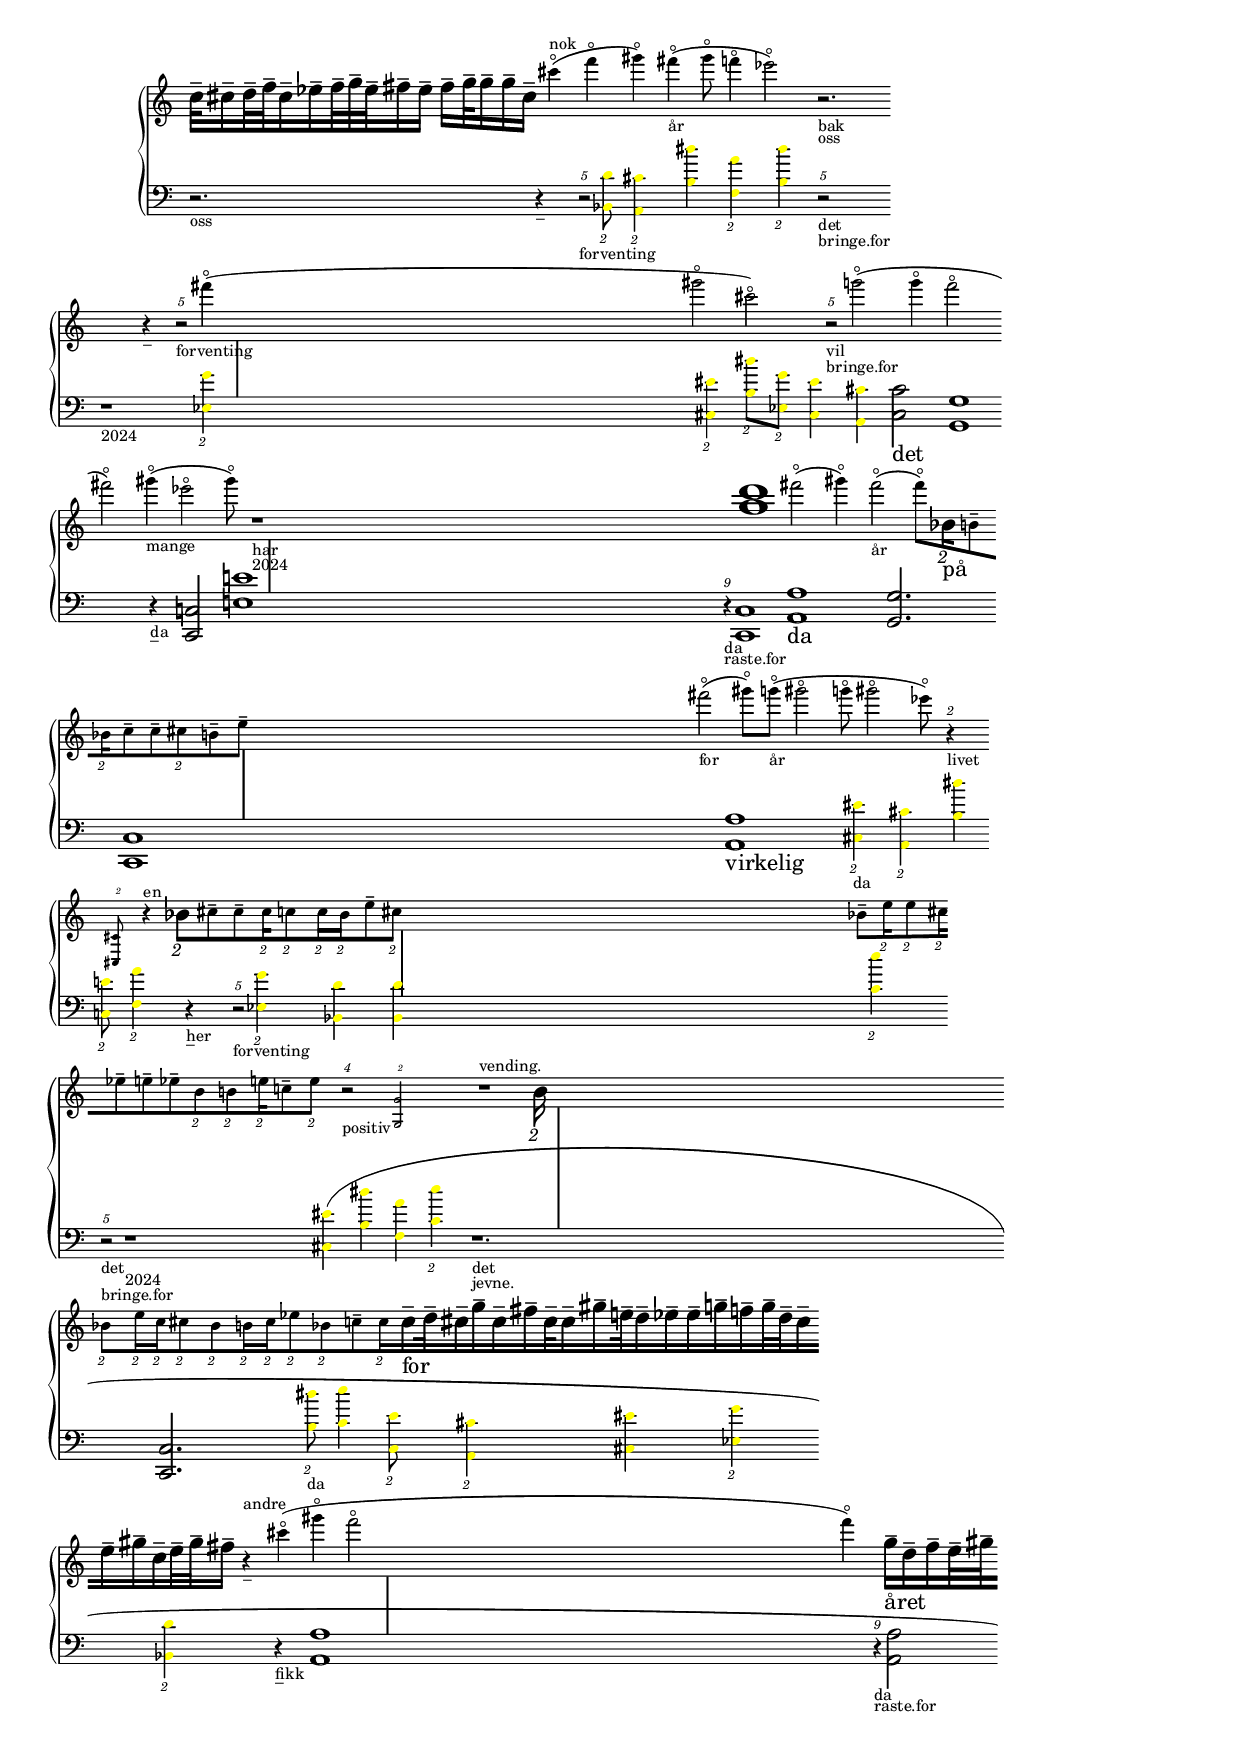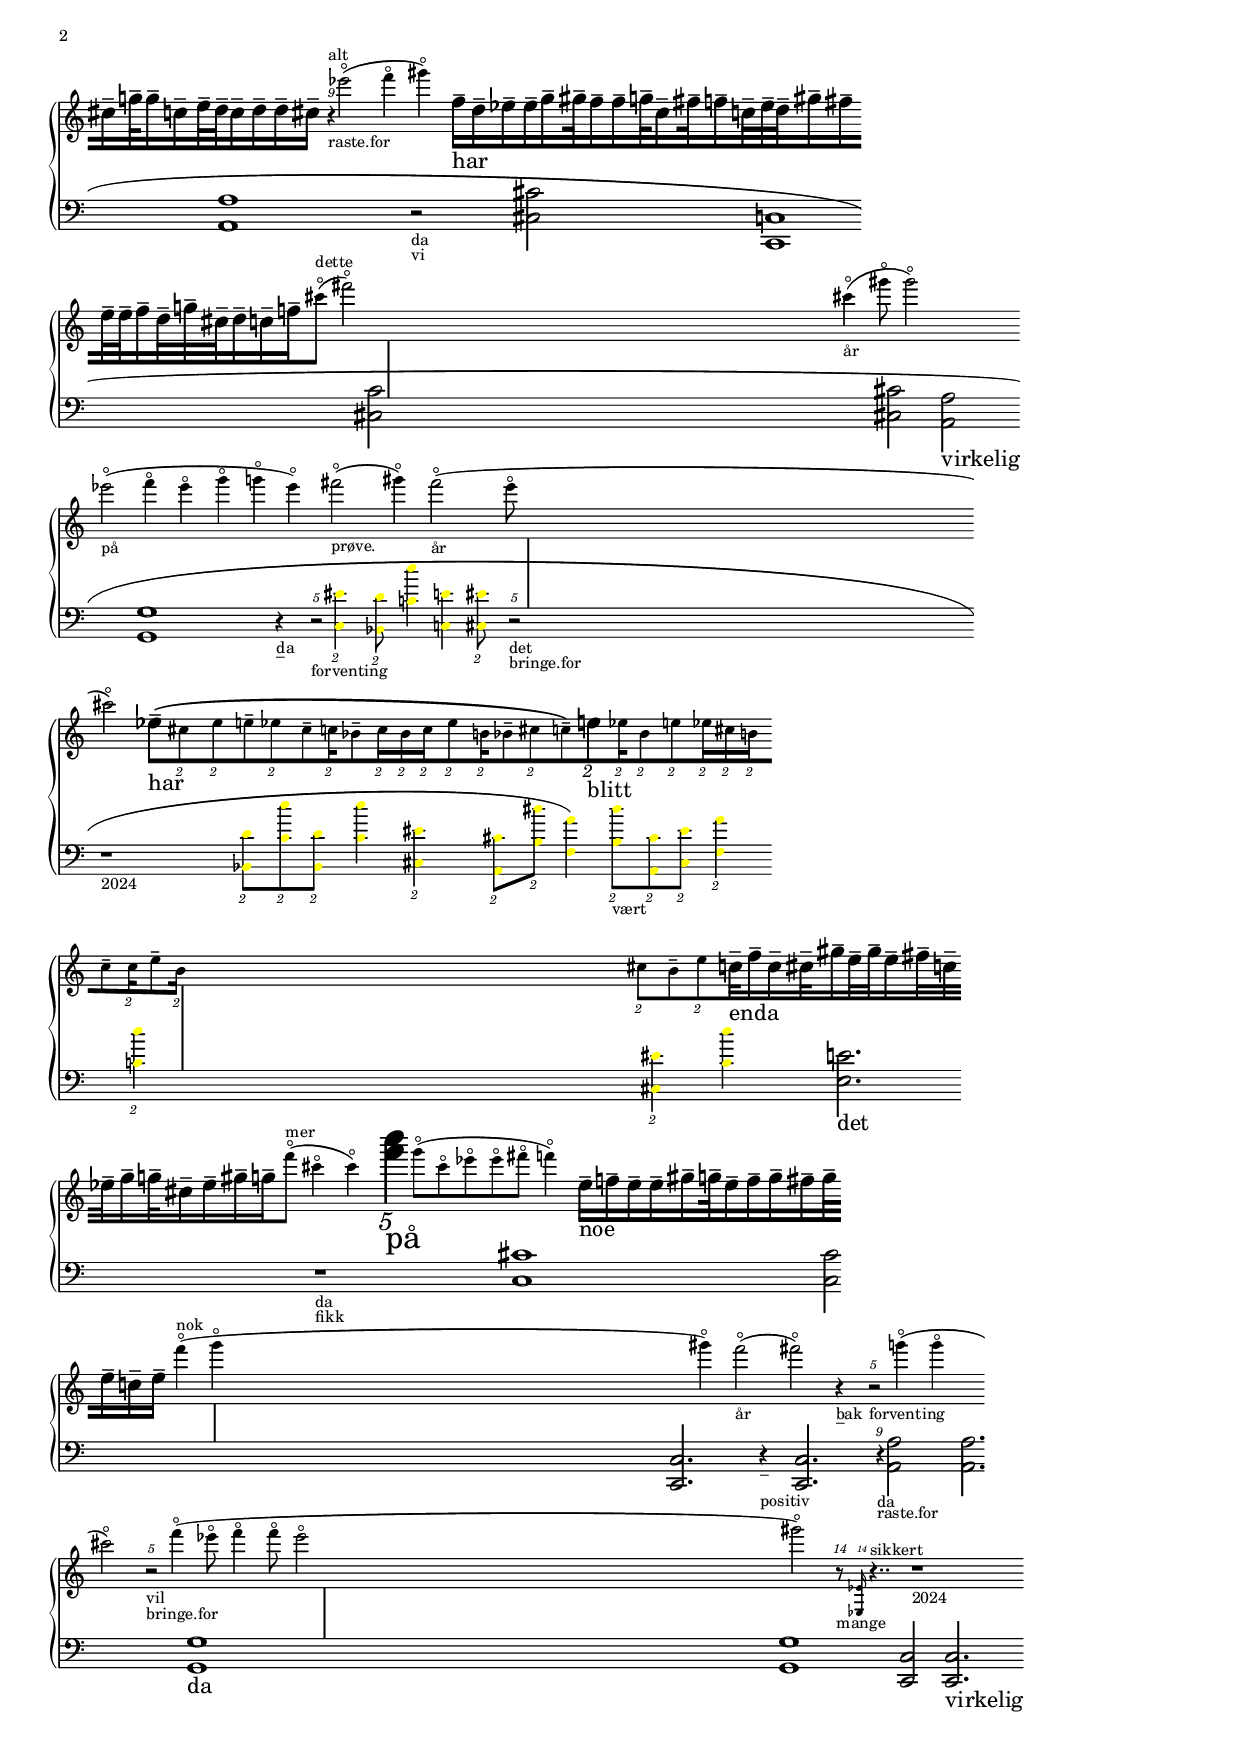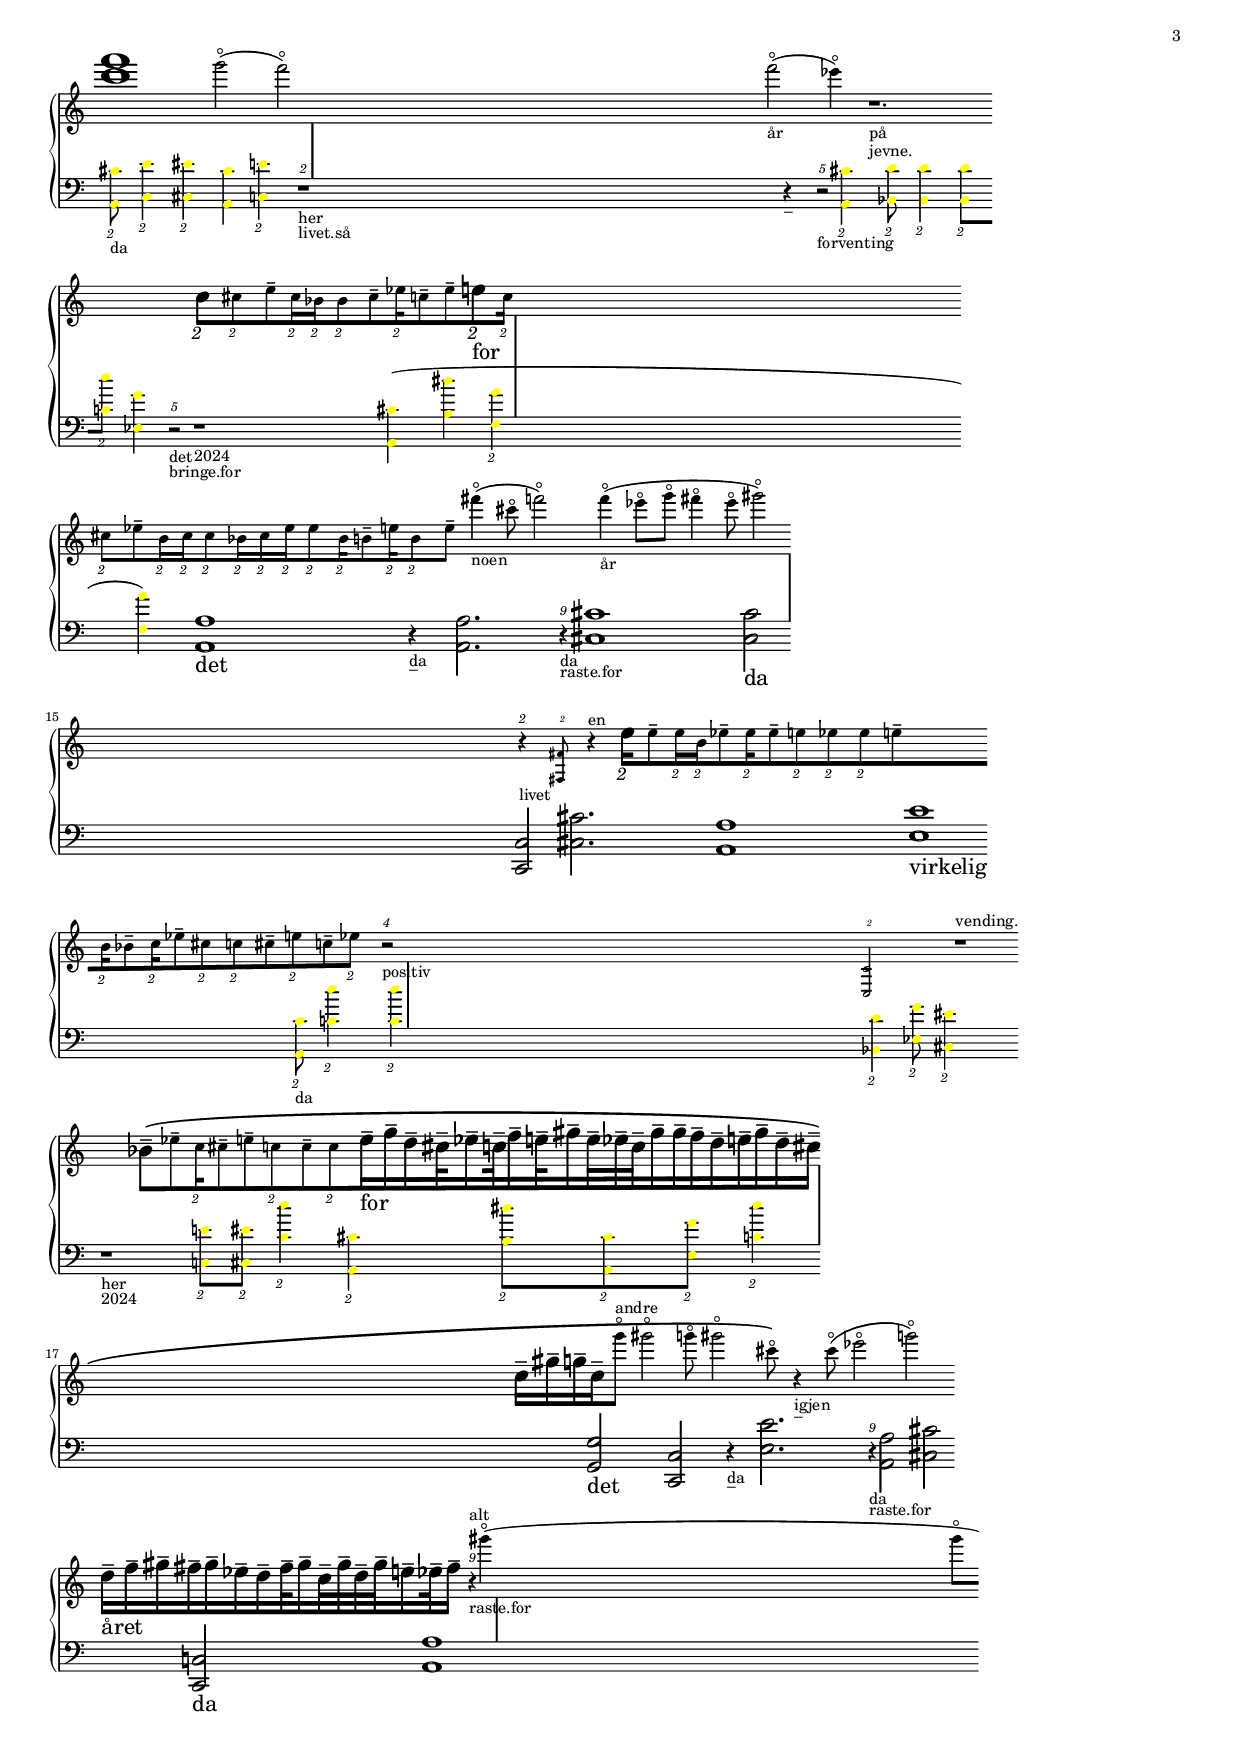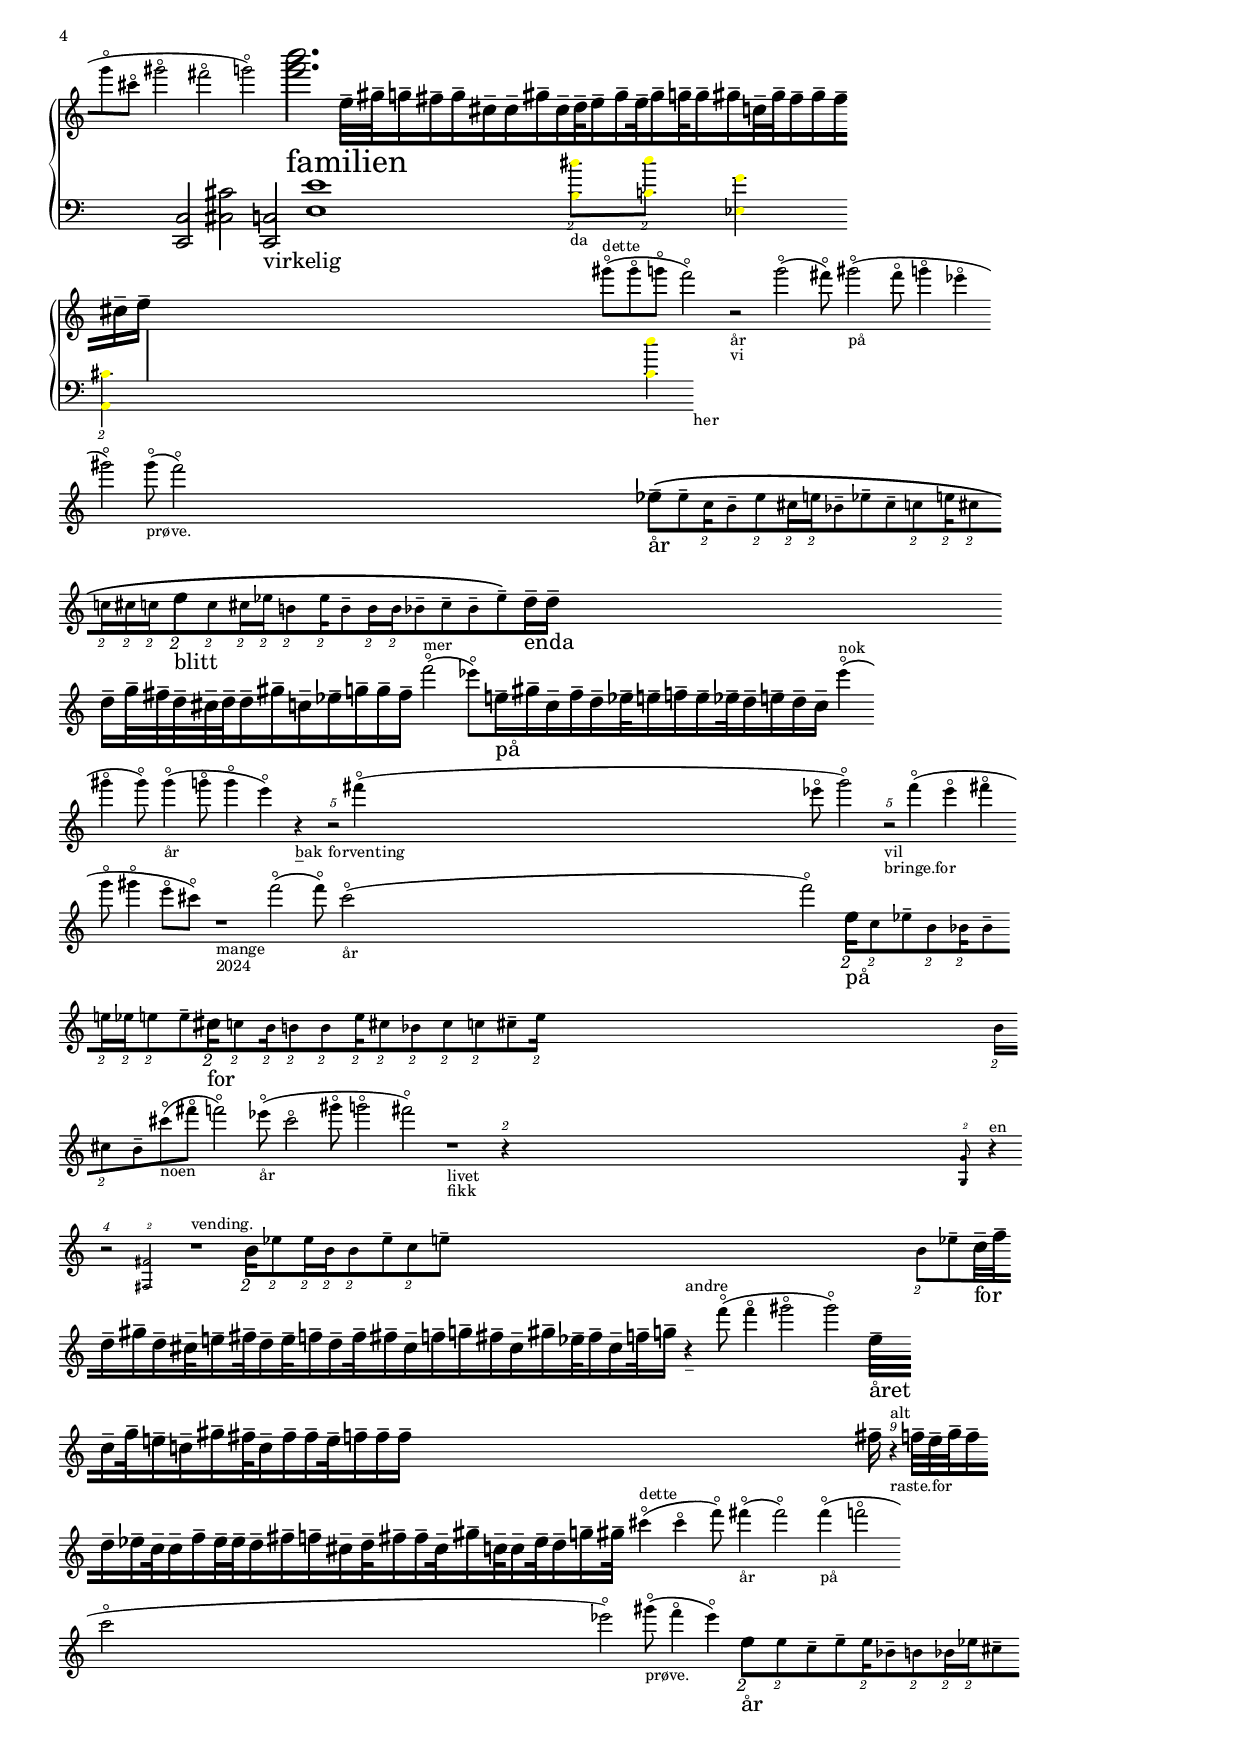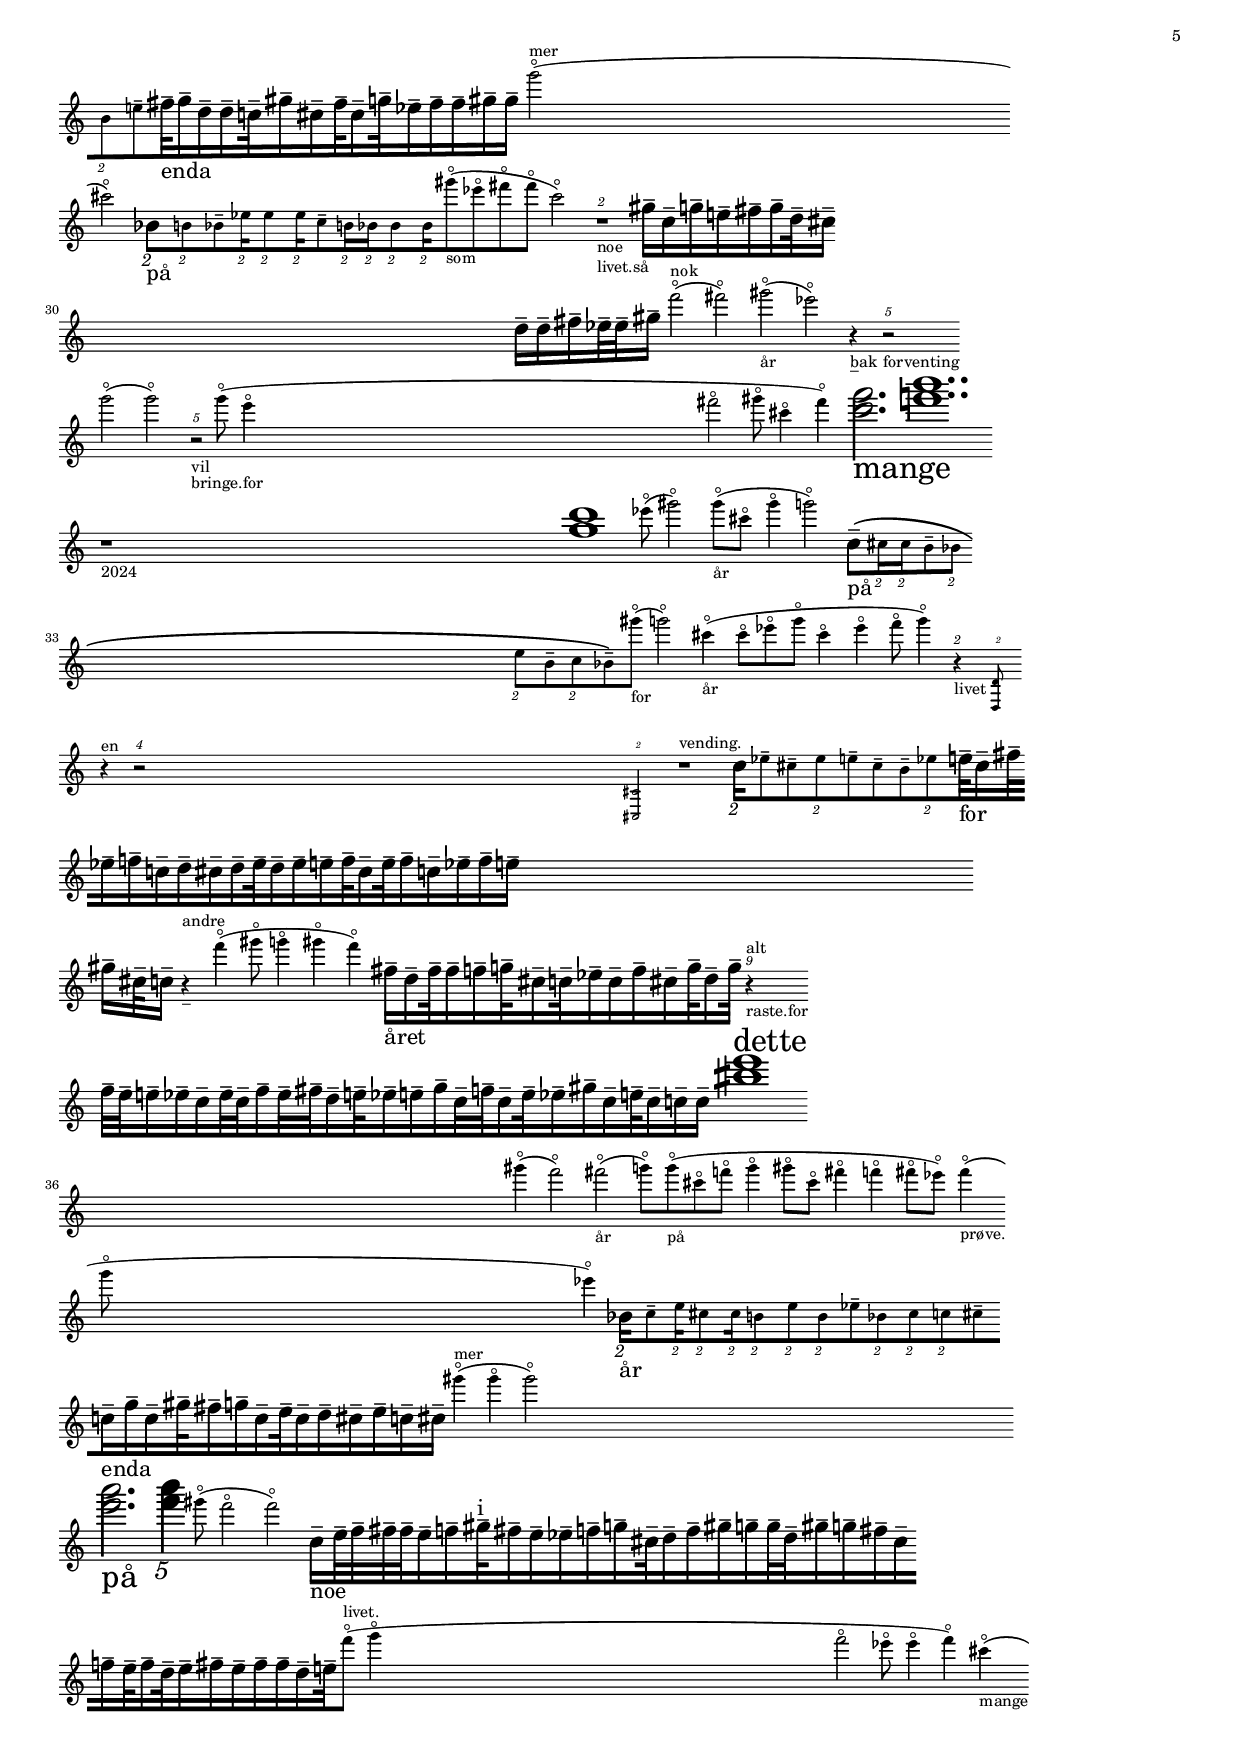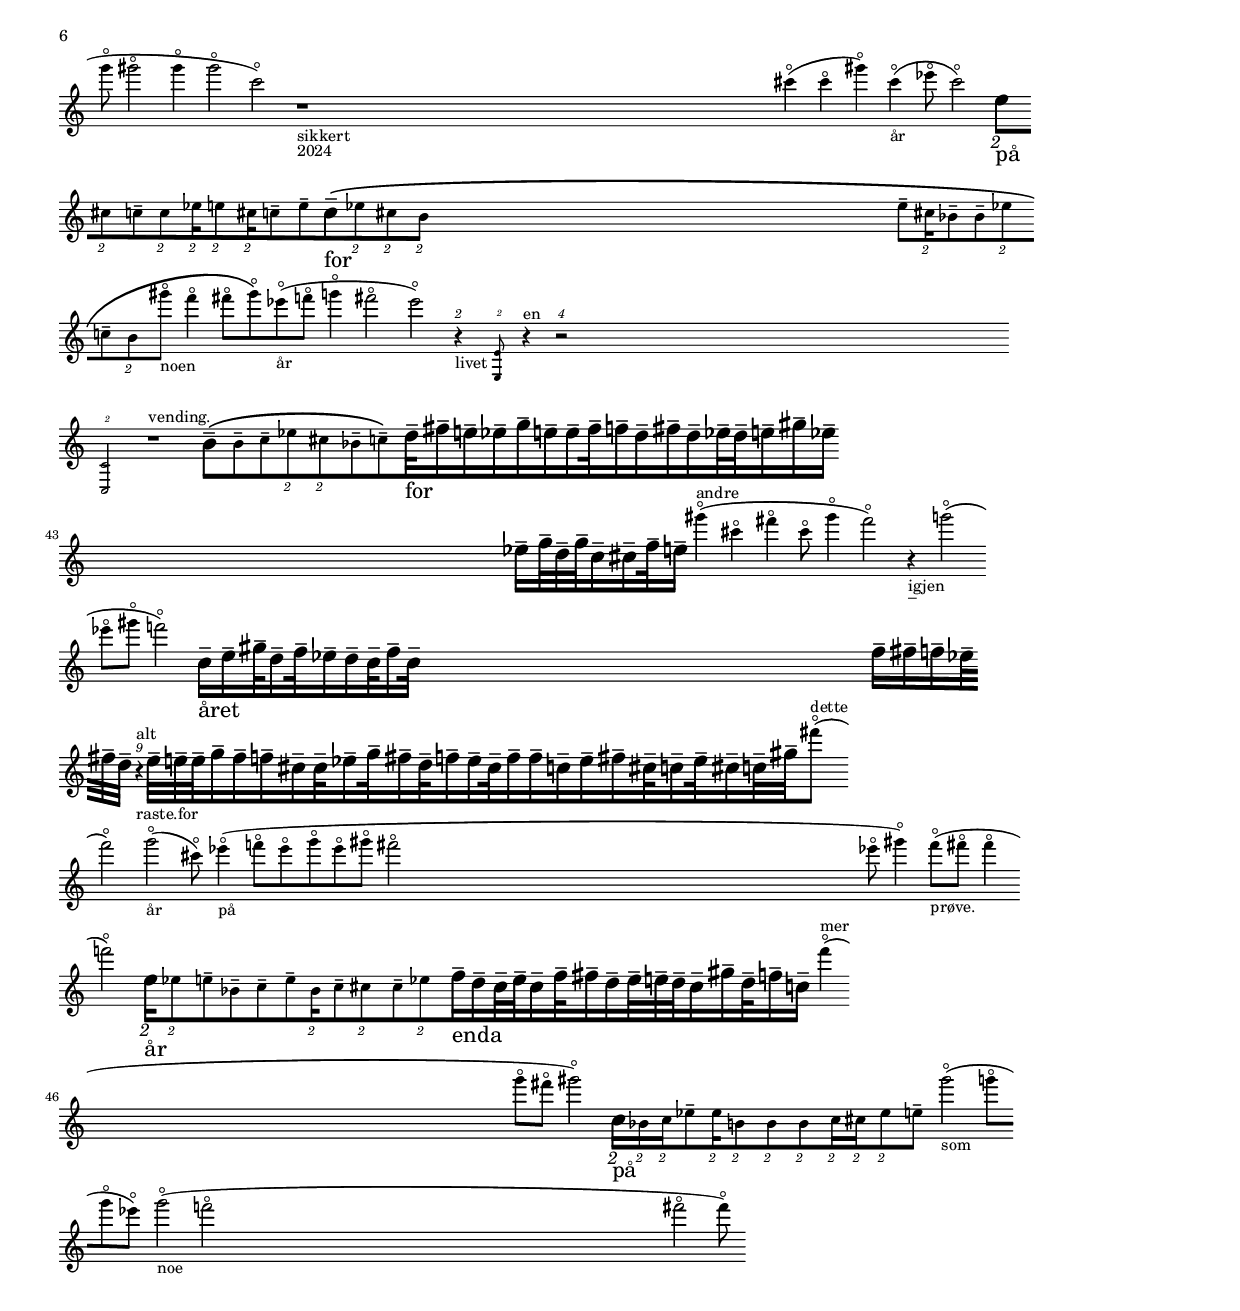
\version "2.24.4"
\version "2.24.4"
%\include "~/Projektfiler/Stylesheets/variabler.scm"
%\include "./my-repl-defuns.scm"

upper = \fixed c {

\magnifyMusic #7/5
{
  c''32\tenuto cis''16\tenuto d''32\tenuto f''32\tenuto cis''16\tenuto ees''16\tenuto f''32\tenuto g''32\tenuto ees''32\tenuto fis''16\tenuto ees''16\tenuto fis''16\tenuto g''32\tenuto g''16\tenuto g''16\tenuto cis''16\tenuto
}
<>^\markup { nok }
 cis'''4(\flageolet f'''4\flageolet gis'''4)\flageolet \magnifyMusic #5/7
<>-\markup { år } 
 fis'''4(\flageolet gis'''8\flageolet f'''4\flageolet ees'''2)\flageolet \magnifyMusic #5/7
<>-\markup { bak } 
\magnifyMusic #5/7
<>-\markup {oss}
 r2. 
\magnifyMusic #5/7
<>-\markup {–}
 r4 
\magnifyMusic #5/7
<>-\markup {forventing}
 \tuplet 5/1 { r2 } 
 fis'''4(\flageolet gis'''2\flageolet cis'''2)\flageolet \magnifyMusic #5/7
<>-\markup { vil } 
\magnifyMusic #5/7
<>-\markup {bringe.for}
 \tuplet 5/1 { r2 } 
 g'''2(\flageolet g'''4\flageolet f'''2\flageolet fis'''2)\flageolet \magnifyMusic #5/7
<>-\markup { mange } 
 gis'''4(\flageolet ees'''2\flageolet gis'''8)\flageolet \magnifyMusic #5/7
<>-\markup { har } 
\magnifyMusic #5/7
<>-\markup {2024}
 r1 
\magnifyMusic #2/1 { < g'' d''' >1 }

 fis'''2(\flageolet gis'''4)\flageolet \magnifyMusic #5/7
<>-\markup { år } 
 fis'''2(\flageolet fis'''8)\flageolet \magnifyMusic #5/7
<>-\markup { på } 
\magnifyMusic #7/5
  \tuplet 2/3 { bes'16 } b'8\tenuto \tuplet 2/3 { bes'16 } c''8\tenuto c''8\tenuto \tuplet 2/3 { cis''8 } b'8\tenuto e''8\tenuto)
<>_\markup {for}
 fis'''2(\flageolet gis'''8)\flageolet \magnifyMusic #5/7
<>-\markup { år } 
 g'''8(\flageolet gis'''2\flageolet g'''8\flageolet gis'''2\flageolet ees'''8)\flageolet \magnifyMusic #5/7
<>-\markup { livet } 
 \tuplet 2/3 { r4 } \magnifyMusic #5/7
{ \tuplet 2/3 { < cis cis' >8 } }
<>^\markup {en} r4 
\magnifyMusic #7/5
  \tuplet 2/3 { bes'8 } cis''8\tenuto cis''8\tenuto \tuplet 2/3 { cis''16 } \tuplet 2/3 { c''8 } \tuplet 2/3 { c''16 } \tuplet 2/3 { bes'16 } e''8\tenuto \tuplet 2/3 { cis''8 } bes'8\tenuto \tuplet 2/3 { e''16 } \tuplet 2/3 { e''8 } \tuplet 2/3 { cis''16 } ees''8\tenuto e''8\tenuto ees''8\tenuto \tuplet 2/3 { bes'8 } \tuplet 2/3 { b'8 } \tuplet 2/3 { e''16 } c''8\tenuto \tuplet 2/3 { e''8 }
<>_\markup {positiv}
 \tuplet 4/3 { r2 } \magnifyMusic #5/7
{ \tuplet 2/3 { < g g' >2 } }
<>^\markup {vending.} r1 
\magnifyMusic #7/5
  \tuplet 2/3 { b'16 } \tuplet 2/3 { bes'8 } \tuplet 2/3 { e''16 } \tuplet 2/3 { c''16 } \tuplet 2/3 { cis''8 } \tuplet 2/3 { bes'8 } \tuplet 2/3 { b'16 } \tuplet 2/3 { cis''16 } \tuplet 2/3 { ees''8 } \tuplet 2/3 { bes'8 } c''8\tenuto \tuplet 2/3 { c''16 }
<>_\markup {for}
\magnifyMusic #7/5
{
  c''16\tenuto d''32\tenuto cis''16\tenuto g''16\tenuto cis''16\tenuto fis''16\tenuto cis''32\tenuto cis''16\tenuto gis''16\tenuto e''32\tenuto d''16\tenuto ees''16\tenuto ees''16\tenuto g''16\tenuto f''16\tenuto g''32\tenuto d''32\tenuto cis''16\tenuto ees''16\tenuto gis''16\tenuto cis''16\tenuto ees''32\tenuto gis''32\tenuto fis''16\tenuto
}
<>^\markup { andre }
\magnifyMusic #5/7
<>-\markup {–}
 r4 
 cis'''4(\flageolet gis'''4\flageolet f'''2\flageolet f'''4)\flageolet \magnifyMusic #5/7
<>-\markup { året } 
\magnifyMusic #7/5
{
  g''16\tenuto d''16\tenuto f''16\tenuto e''32\tenuto gis''32\tenuto cis''16\tenuto g''32\tenuto g''16\tenuto c''16\tenuto e''32\tenuto d''32\tenuto c''16\tenuto d''16\tenuto d''16\tenuto cis''16\tenuto
}
<>^\markup { alt }
\magnifyMusic #5/7
<>-\markup {raste.for}
 \tuplet 9/1 { r4 } 
 ees'''2(\flageolet f'''4\flageolet gis'''4)\flageolet \magnifyMusic #5/7
<>-\markup { har } 
\magnifyMusic #7/5
{
  f''16\tenuto d''16\tenuto ees''16\tenuto ees''16\tenuto g''16\tenuto gis''32\tenuto f''16\tenuto f''16\tenuto g''32\tenuto cis''16\tenuto fis''32\tenuto f''16\tenuto c''32\tenuto ees''32\tenuto d''32\tenuto gis''16\tenuto fis''16\tenuto ees''32\tenuto ees''32\tenuto fis''16\tenuto d''32\tenuto g''32\tenuto cis''32\tenuto d''16\tenuto c''16\tenuto f''16\tenuto
}
<>^\markup { dette }
 cis'''8(\flageolet fis'''2)\flageolet \magnifyMusic #5/7
<>-\markup { år } 
 cis'''4(\flageolet gis'''8\flageolet gis'''2)\flageolet \magnifyMusic #5/7
<>-\markup { på } 
 ees'''2(\flageolet f'''4\flageolet ees'''4\flageolet gis'''4\flageolet g'''4\flageolet ees'''4)\flageolet \magnifyMusic #5/7
<>-\markup { prøve. } 
 fis'''2(\flageolet gis'''4)\flageolet \magnifyMusic #5/7
<>-\markup { år } 
 fis'''2(\flageolet ees'''8\flageolet cis'''2)\flageolet \magnifyMusic #5/7
<>-\markup { har } 
\magnifyMusic #7/5
  ees''8\tenuto( \tuplet 2/3 { cis''8 } \tuplet 2/3 { ees''8 } e''8\tenuto \tuplet 2/3 { ees''8 } cis''8\tenuto \tuplet 2/3 { c''16 } bes'8\tenuto \tuplet 2/3 { c''16 } \tuplet 2/3 { bes'16 } \tuplet 2/3 { c''16 } \tuplet 2/3 { ees''8 } \tuplet 2/3 { b'16 } bes'8\tenuto \tuplet 2/3 { cis''8 } c''8\tenuto)
<>_\markup {blitt}
\magnifyMusic #7/5
  \tuplet 2/3 { e''8 } \tuplet 2/3 { ees''16 } \tuplet 2/3 { bes'8 } \tuplet 2/3 { e''8 } \tuplet 2/3 { ees''16 } \tuplet 2/3 { cis''16 } \tuplet 2/3 { b'16 } cis''8\tenuto \tuplet 2/3 { cis''16 } ees''8\tenuto \tuplet 2/3 { b'16 } \tuplet 2/3 { cis''8 } b'8\tenuto \tuplet 2/3 { e''8 }
<>_\markup {enda}
\magnifyMusic #7/5
{
  c''32\tenuto f''16\tenuto c''16\tenuto cis''32\tenuto gis''16\tenuto e''32\tenuto gis''32\tenuto e''16\tenuto fis''32\tenuto c''32\tenuto ees''32\tenuto gis''16\tenuto g''32\tenuto cis''16\tenuto ees''16\tenuto gis''16\tenuto g''16\tenuto
}
<>^\markup { mer }
 f'''8(\flageolet cis'''4\flageolet cis'''4)\flageolet \magnifyMusic #5/7
<>-\markup { på } 
\magnifyMusic #2/1 { \tuplet 5/1 { < g''' d'''' >4 } }

 g'''8(\flageolet cis'''8\flageolet ees'''8\flageolet ees'''8\flageolet fis'''8\flageolet f'''4)\flageolet \magnifyMusic #5/7
<>-\markup { noe } 
\magnifyMusic #7/5
{
  ees''16\tenuto f''16\tenuto ees''16\tenuto ees''16\tenuto gis''16\tenuto g''32\tenuto ees''16\tenuto f''16\tenuto g''16\tenuto fis''16\tenuto g''32\tenuto ees''16\tenuto c''16\tenuto ees''16\tenuto
}
<>^\markup { nok }
 f'''4(\flageolet g'''4\flageolet gis'''4)\flageolet \magnifyMusic #5/7
<>-\markup { år } 
 f'''2(\flageolet fis'''2)\flageolet \magnifyMusic #5/7
<>-\markup { bak } 
\magnifyMusic #5/7
<>-\markup {–}
 r4 
\magnifyMusic #5/7
<>-\markup {forventing}
 \tuplet 5/1 { r2 } 
 g'''4(\flageolet g'''4\flageolet cis'''2)\flageolet \magnifyMusic #5/7
<>-\markup { vil } 
\magnifyMusic #5/7
<>-\markup {bringe.for}
 \tuplet 5/1 { r2 } 
 fis'''4(\flageolet ees'''8\flageolet fis'''4\flageolet fis'''8\flageolet ees'''2\flageolet gis'''2)\flageolet \magnifyMusic #5/7
<>-\markup { mange } 
 \tuplet 14/3 { r8 } \magnifyMusic #5/7
{ \tuplet 14/3 { < ees ees' >16 } }
<>^\markup {sikkert} r4.. 
\magnifyMusic #5/7
<>-\markup {2024}
 r1 
\magnifyMusic #2/1 { < d''' a''' >1 }

 gis'''2(\flageolet f'''2)\flageolet \magnifyMusic #5/7
<>-\markup { år } 
 f'''2(\flageolet ees'''4)\flageolet \magnifyMusic #5/7
<>-\markup { på } 
\magnifyMusic #5/7
<>-\markup {jevne.}
 r1. 
\magnifyMusic #7/5
  \tuplet 2/3 { c''8 } \tuplet 2/3 { cis''8 } e''8\tenuto \tuplet 2/3 { cis''16 } \tuplet 2/3 { bes'16 } \tuplet 2/3 { bes'8 } cis''8\tenuto \tuplet 2/3 { ees''16 } c''8\tenuto ees''8\tenuto)
<>_\markup {for}
\magnifyMusic #7/5
  \tuplet 2/3 { e''8 } \tuplet 2/3 { c''16 } \tuplet 2/3 { cis''8 } ees''8\tenuto \tuplet 2/3 { b'16 } \tuplet 2/3 { cis''16 } \tuplet 2/3 { cis''8 } \tuplet 2/3 { bes'16 } \tuplet 2/3 { cis''16 } \tuplet 2/3 { ees''16 } \tuplet 2/3 { ees''8 } \tuplet 2/3 { bes'16 } b'8\tenuto \tuplet 2/3 { e''16 } \tuplet 2/3 { b'8 } e''8\tenuto)
<>_\markup {noen}
 fis'''4(\flageolet cis'''8\flageolet f'''2)\flageolet \magnifyMusic #5/7
<>-\markup { år } 
 f'''4(\flageolet ees'''8\flageolet g'''8\flageolet fis'''4\flageolet ees'''8\flageolet gis'''2)\flageolet \magnifyMusic #5/7
<>-\markup { livet } 
 \tuplet 2/3 { r4 } \magnifyMusic #5/7
{ \tuplet 2/3 { < fis fis' >8 } }
<>^\markup {en} r4 
\magnifyMusic #7/5
  \tuplet 2/3 { e''16 } e''8\tenuto \tuplet 2/3 { e''16 } \tuplet 2/3 { b'16 } ees''8\tenuto \tuplet 2/3 { ees''16 } ees''8\tenuto \tuplet 2/3 { e''8 } \tuplet 2/3 { ees''8 } \tuplet 2/3 { ees''8 } e''8\tenuto \tuplet 2/3 { b'16 } bes'8\tenuto \tuplet 2/3 { c''16 } ees''8\tenuto \tuplet 2/3 { cis''8 } \tuplet 2/3 { c''8 } cis''8\tenuto \tuplet 2/3 { e''8 } c''8\tenuto \tuplet 2/3 { ees''8 }
<>_\markup {positiv}
 \tuplet 4/3 { r2 } \magnifyMusic #5/7
{ \tuplet 2/3 { < c c' >2 } }
<>^\markup {vending.} r1 
\magnifyMusic #7/5
  bes'8\tenuto( ees''8\tenuto \tuplet 2/3 { c''16 } cis''8\tenuto e''8\tenuto \tuplet 2/3 { c''8 } c''8\tenuto \tuplet 2/3 { c''8 }
<>_\markup {for}
\magnifyMusic #7/5
{
  e''16\tenuto g''16\tenuto d''16\tenuto cis''32\tenuto ees''16\tenuto c''32\tenuto f''16\tenuto e''32\tenuto gis''16\tenuto e''32\tenuto ees''32\tenuto c''32\tenuto gis''16\tenuto gis''16\tenuto f''16\tenuto d''16\tenuto e''16\tenuto gis''16\tenuto d''16\tenuto cis''16\tenuto c''16\tenuto gis''16\tenuto g''16\tenuto c''16\tenuto
}
<>^\markup { andre }
 g'''8(\flageolet gis'''2\flageolet g'''8\flageolet gis'''2\flageolet cis'''8)\flageolet \magnifyMusic #5/7
<>-\markup { igjen } 
\magnifyMusic #5/7
<>-\markup {–}
 r4 
 cis'''8(\flageolet ees'''2\flageolet g'''2)\flageolet \magnifyMusic #5/7
<>-\markup { året } 
\magnifyMusic #7/5
{
  d''16\tenuto f''16\tenuto gis''16\tenuto fis''16\tenuto gis''16\tenuto ees''16\tenuto d''16\tenuto fis''32\tenuto gis''16\tenuto c''32\tenuto gis''32\tenuto d''32\tenuto gis''32\tenuto e''16\tenuto ees''32\tenuto fis''16\tenuto
}
<>^\markup { alt }
\magnifyMusic #5/7
<>-\markup {raste.for}
 \tuplet 9/1 { r4 } 

  gis'''4(\flageolet g'''8\flageolet g'''8\flageolet cis'''8\flageolet gis'''2\flageolet fis'''2\flageolet g'''2)\flageolet
\magnifyMusic #5/7
<>-\markup { familien } 
\magnifyMusic #2/1 { < g''' d'''' >2. }

\magnifyMusic #7/5
{
  e''32\tenuto gis''32\tenuto g''16\tenuto fis''16\tenuto g''16\tenuto cis''16\tenuto cis''16\tenuto gis''16\tenuto cis''16\tenuto d''32\tenuto e''16\tenuto gis''16\tenuto e''32\tenuto gis''16\tenuto g''32\tenuto g''16\tenuto gis''16\tenuto c''32\tenuto gis''32\tenuto fis''16\tenuto gis''16\tenuto fis''16\tenuto cis''16\tenuto e''16\tenuto
}
<>^\markup { dette }
 gis'''8(\flageolet gis'''8\flageolet g'''8\flageolet f'''2)\flageolet \magnifyMusic #5/7
<>-\markup { år } 
\magnifyMusic #5/7
<>-\markup {vi}
 r2 
 g'''2(\flageolet fis'''8)\flageolet \magnifyMusic #5/7
<>-\markup { på } 
 gis'''2(\flageolet fis'''8\flageolet g'''4\flageolet ees'''4\flageolet gis'''2)\flageolet \magnifyMusic #5/7
<>-\markup { prøve. } 
 gis'''8(\flageolet fis'''2)\flageolet \magnifyMusic #5/7
<>-\markup { år } 
\magnifyMusic #7/5
  ees''8\tenuto( ees''8\tenuto \tuplet 2/3 { c''16 } b'8\tenuto \tuplet 2/3 { ees''8 } \tuplet 2/3 { cis''16 } \tuplet 2/3 { e''16 } bes'8\tenuto ees''8\tenuto cis''8\tenuto \tuplet 2/3 { c''8 } \tuplet 2/3 { e''16 } \tuplet 2/3 { cis''8 } \tuplet 2/3 { c''16 } \tuplet 2/3 { cis''16 } \tuplet 2/3 { c''16 }
<>_\markup {blitt}
\magnifyMusic #7/5
  \tuplet 2/3 { e''8 } \tuplet 2/3 { c''8 } \tuplet 2/3 { cis''16 } \tuplet 2/3 { ees''16 } \tuplet 2/3 { b'8 } \tuplet 2/3 { ees''16 } b'8\tenuto \tuplet 2/3 { b'16 } \tuplet 2/3 { b'16 } bes'8\tenuto cis''8\tenuto bes'8\tenuto ees''8\tenuto)
<>_\markup {enda}
\magnifyMusic #7/5
{
  d''16\tenuto d''16\tenuto d''16\tenuto g''32\tenuto fis''32\tenuto d''32\tenuto cis''32\tenuto d''32\tenuto d''16\tenuto gis''16\tenuto c''16\tenuto ees''16\tenuto g''16\tenuto g''16\tenuto fis''16\tenuto
}
<>^\markup { mer }
 f'''2(\flageolet ees'''8)\flageolet \magnifyMusic #5/7
<>-\markup { på } 
\magnifyMusic #7/5
{
  e''16\tenuto gis''16\tenuto c''16\tenuto fis''16\tenuto d''16\tenuto ees''32\tenuto e''16\tenuto f''16\tenuto e''16\tenuto ees''32\tenuto d''16\tenuto e''16\tenuto d''16\tenuto c''16\tenuto
}
<>^\markup { nok }
 ees'''4(\flageolet gis'''4\flageolet gis'''8)\flageolet \magnifyMusic #5/7
<>-\markup { år } 
 gis'''4(\flageolet g'''8\flageolet g'''4\flageolet ees'''4)\flageolet \magnifyMusic #5/7
<>-\markup { bak } 
\magnifyMusic #5/7
<>-\markup {–}
 r4 
\magnifyMusic #5/7
<>-\markup {forventing}
 \tuplet 5/1 { r2 } 
 fis'''4(\flageolet ees'''8\flageolet g'''2)\flageolet \magnifyMusic #5/7
<>-\markup { vil } 
\magnifyMusic #5/7
<>-\markup {bringe.for}
 \tuplet 5/1 { r2 } 

  f'''4(\flageolet ees'''4\flageolet fis'''4\flageolet g'''8\flageolet gis'''4\flageolet ees'''8\flageolet cis'''8)\flageolet
\magnifyMusic #5/7
<>-\markup { mange } 
\magnifyMusic #5/7
<>-\markup {2024}
 r1 
 fis'''2(\flageolet fis'''8)\flageolet \magnifyMusic #5/7
<>-\markup { år } 
 cis'''2(\flageolet f'''2)\flageolet \magnifyMusic #5/7
<>-\markup { på } 
\magnifyMusic #7/5
  \tuplet 2/3 { e''16 } \tuplet 2/3 { c''8 } ees''8\tenuto \tuplet 2/3 { b'8 } \tuplet 2/3 { bes'16 } bes'8\tenuto \tuplet 2/3 { e''16 } \tuplet 2/3 { ees''16 } \tuplet 2/3 { e''8 } e''8\tenuto)
<>_\markup {for}
\magnifyMusic #7/5
  \tuplet 2/3 { cis''16 } \tuplet 2/3 { c''8 } \tuplet 2/3 { bes'16 } \tuplet 2/3 { b'8 } \tuplet 2/3 { b'8 } \tuplet 2/3 { e''16 } \tuplet 2/3 { cis''8 } \tuplet 2/3 { bes'8 } \tuplet 2/3 { cis''8 } \tuplet 2/3 { c''8 } cis''8\tenuto \tuplet 2/3 { e''16 } \tuplet 2/3 { b'16 } \tuplet 2/3 { cis''8 } b'8\tenuto)
<>_\markup {noen}
 cis'''8(\flageolet fis'''8\flageolet f'''2)\flageolet \magnifyMusic #5/7
<>-\markup { år } 
 ees'''8(\flageolet cis'''2\flageolet gis'''8\flageolet g'''2\flageolet fis'''2)\flageolet \magnifyMusic #5/7
<>-\markup { livet } 
\magnifyMusic #5/7
<>-\markup {fikk}
 r1 
 \tuplet 2/3 { r4 } \magnifyMusic #5/7
{ \tuplet 2/3 { < g g' >8 } }
<>^\markup {en} r4 
 \tuplet 4/3 { r2 } \magnifyMusic #5/7
{ \tuplet 2/3 { < fis fis' >2 } }
<>^\markup {vending.} r1 
\magnifyMusic #7/5
  \tuplet 2/3 { b'16 } \tuplet 2/3 { ees''8 } \tuplet 2/3 { ees''16 } \tuplet 2/3 { b'16 } \tuplet 2/3 { b'8 } ees''8\tenuto \tuplet 2/3 { c''8 } e''8\tenuto \tuplet 2/3 { b'8 } ees''8\tenuto)
<>_\markup {for}
\magnifyMusic #7/5
{
  c''32\tenuto f''32\tenuto d''16\tenuto gis''16\tenuto d''16\tenuto cis''32\tenuto e''16\tenuto fis''32\tenuto d''16\tenuto e''32\tenuto f''16\tenuto d''16\tenuto f''32\tenuto fis''16\tenuto cis''16\tenuto f''16\tenuto g''16\tenuto fis''16\tenuto cis''16\tenuto gis''16\tenuto ees''32\tenuto fis''16\tenuto cis''16\tenuto f''32\tenuto g''16\tenuto
}
<>^\markup { andre }
\magnifyMusic #5/7
<>-\markup {–}
 r4 
 f'''8(\flageolet f'''4\flageolet gis'''2\flageolet gis'''2)\flageolet \magnifyMusic #5/7
<>-\markup { året } 
\magnifyMusic #7/5
{
  ees''32\tenuto cis''16\tenuto g''32\tenuto e''16\tenuto c''16\tenuto gis''16\tenuto fis''32\tenuto c''16\tenuto fis''16\tenuto fis''16\tenuto e''32\tenuto f''16\tenuto f''16\tenuto f''16\tenuto fis''16\tenuto
}
<>^\markup { alt }
\magnifyMusic #5/7
<>-\markup {raste.for}
 \tuplet 9/1 { r4 } 
\magnifyMusic #7/5
{
  f''32\tenuto e''32\tenuto g''32\tenuto f''16\tenuto d''16\tenuto ees''16\tenuto c''32\tenuto c''16\tenuto f''16\tenuto ees''32\tenuto ees''32\tenuto d''16\tenuto fis''16\tenuto f''16\tenuto cis''16\tenuto d''32\tenuto fis''16\tenuto fis''16\tenuto cis''32\tenuto gis''16\tenuto c''32\tenuto c''16\tenuto ees''32\tenuto d''16\tenuto g''16\tenuto gis''32\tenuto
}
<>^\markup { dette }
 cis'''4(\flageolet cis'''4\flageolet f'''8)\flageolet \magnifyMusic #5/7
<>-\markup { år } 
 fis'''4(\flageolet fis'''2)\flageolet \magnifyMusic #5/7
<>-\markup { på } 
 fis'''4(\flageolet f'''2\flageolet cis'''2\flageolet ees'''2)\flageolet \magnifyMusic #5/7
<>-\markup { prøve. } 
 gis'''8(\flageolet f'''4\flageolet ees'''4)\flageolet \magnifyMusic #5/7
<>-\markup { år } 
\magnifyMusic #7/5
  \tuplet 2/3 { e''8 } \tuplet 2/3 { e''8 } c''8\tenuto e''8\tenuto \tuplet 2/3 { e''16 } bes'8\tenuto \tuplet 2/3 { b'8 } \tuplet 2/3 { bes'16 } \tuplet 2/3 { ees''16 } cis''8\tenuto \tuplet 2/3 { bes'8 } e''8\tenuto)
<>_\markup {enda}
\magnifyMusic #7/5
{
  fis''32\tenuto g''16\tenuto d''16\tenuto d''16\tenuto c''32\tenuto gis''16\tenuto cis''16\tenuto fis''32\tenuto cis''16\tenuto g''32\tenuto ees''16\tenuto fis''16\tenuto fis''16\tenuto gis''16\tenuto gis''16\tenuto
}
<>^\markup { mer }
 gis'''2(\flageolet cis'''2)\flageolet \magnifyMusic #5/7
<>-\markup { på } 
\magnifyMusic #7/5
  \tuplet 2/3 { bes'8 } \tuplet 2/3 { b'8 } bes'8\tenuto \tuplet 2/3 { ees''16 } \tuplet 2/3 { ees''8 } \tuplet 2/3 { ees''16 } c''8\tenuto \tuplet 2/3 { b'16 } \tuplet 2/3 { bes'16 } \tuplet 2/3 { bes'8 } \tuplet 2/3 { bes'16 }
<>_\markup {som}
 gis'''8(\flageolet ees'''8\flageolet fis'''8\flageolet fis'''8\flageolet cis'''2)\flageolet \magnifyMusic #5/7
<>-\markup { noe } 
\magnifyMusic #5/7
<>-\markup {livet.så}
 \tuplet 2/1 { r1 } 
\magnifyMusic #7/5
{
  gis''16\tenuto c''16\tenuto g''16\tenuto e''16\tenuto fis''16\tenuto g''16\tenuto d''32\tenuto cis''16\tenuto d''16\tenuto d''16\tenuto fis''16\tenuto ees''32\tenuto ees''32\tenuto gis''16\tenuto
}
<>^\markup { nok }
 f'''2(\flageolet fis'''2)\flageolet \magnifyMusic #5/7
<>-\markup { år } 
 gis'''2(\flageolet ees'''2)\flageolet \magnifyMusic #5/7
<>-\markup { bak } 
\magnifyMusic #5/7
<>-\markup {–}
 r4 
\magnifyMusic #5/7
<>-\markup {forventing}
 \tuplet 5/1 { r2 } 
 gis'''2(\flageolet gis'''2)\flageolet \magnifyMusic #5/7
<>-\markup { vil } 
\magnifyMusic #5/7
<>-\markup {bringe.for}
 \tuplet 5/1 { r2 } 
 gis'''8(\flageolet ees'''4\flageolet fis'''2\flageolet gis'''8\flageolet cis'''4\flageolet fis'''4)\flageolet \magnifyMusic #5/7
<>-\markup { mange } 
\magnifyMusic #2/1 { < d''' a''' >2. }

\magnifyMusic #2/1 { < g''' d'''' >1.. }

\magnifyMusic #5/7
<>-\markup {2024}
 r1 
\magnifyMusic #2/1 { < g'' d''' >1 }

 ees'''8(\flageolet gis'''2)\flageolet \magnifyMusic #5/7
<>-\markup { år } 
 gis'''8(\flageolet cis'''8\flageolet gis'''4\flageolet g'''2)\flageolet \magnifyMusic #5/7
<>-\markup { på } 
\magnifyMusic #7/5
  c''8\tenuto( \tuplet 2/3 { cis''16 } \tuplet 2/3 { cis''16 } b'8\tenuto \tuplet 2/3 { bes'8 } \tuplet 2/3 { e''8 } b'8\tenuto \tuplet 2/3 { c''8 } bes'8\tenuto)
<>_\markup {for}
 gis'''8(\flageolet g'''2)\flageolet \magnifyMusic #5/7
<>-\markup { år } 

  cis'''4(\flageolet cis'''8\flageolet ees'''8\flageolet g'''8\flageolet cis'''4\flageolet ees'''4\flageolet f'''8\flageolet g'''4)\flageolet
\magnifyMusic #5/7
<>-\markup { livet } 
 \tuplet 2/3 { r4 } \magnifyMusic #5/7
{ \tuplet 2/3 { < d d' >8 } }
<>^\markup {en} r4 
 \tuplet 4/3 { r2 } \magnifyMusic #5/7
{ \tuplet 2/3 { < cis cis' >2 } }
<>^\markup {vending.} r1 
\magnifyMusic #7/5
  \tuplet 2/3 { c''16 } ees''8\tenuto cis''8\tenuto \tuplet 2/3 { ees''8 } e''8\tenuto cis''8\tenuto b'8\tenuto \tuplet 2/3 { ees''8 }
<>_\markup {for}
\magnifyMusic #7/5
{
  e''32\tenuto cis''16\tenuto fis''32\tenuto ees''16\tenuto f''16\tenuto c''16\tenuto d''16\tenuto cis''16\tenuto d''16\tenuto ees''32\tenuto d''16\tenuto ees''16\tenuto e''16\tenuto f''32\tenuto cis''16\tenuto e''32\tenuto f''16\tenuto c''16\tenuto ees''16\tenuto f''16\tenuto e''16\tenuto gis''16\tenuto cis''32\tenuto c''16\tenuto
}
<>^\markup { andre }
\magnifyMusic #5/7
<>-\markup {–}
 r4 
 f'''4(\flageolet gis'''8\flageolet g'''4\flageolet gis'''4\flageolet f'''4)\flageolet \magnifyMusic #5/7
<>-\markup { året } 
\magnifyMusic #7/5
{
  fis''16\tenuto d''16\tenuto fis''32\tenuto fis''16\tenuto f''16\tenuto g''32\tenuto cis''16\tenuto c''32\tenuto ees''16\tenuto c''16\tenuto f''16\tenuto cis''16\tenuto g''32\tenuto d''16\tenuto g''32\tenuto
}
<>^\markup { alt }
\magnifyMusic #5/7
<>-\markup {raste.for}
 \tuplet 9/1 { r4 } 
\magnifyMusic #7/5
{
  f''32\tenuto ees''32\tenuto e''16\tenuto ees''16\tenuto cis''16\tenuto ees''32\tenuto cis''32\tenuto f''16\tenuto ees''32\tenuto fis''32\tenuto d''16\tenuto e''32\tenuto ees''16\tenuto e''16\tenuto g''16\tenuto cis''32\tenuto f''32\tenuto cis''16\tenuto e''32\tenuto ees''16\tenuto gis''16\tenuto cis''16\tenuto e''32\tenuto cis''16\tenuto c''16\tenuto c''16\tenuto
}
<>^\markup { dette }
\magnifyMusic #2/1 { < cis''' gis''' >1 }

 gis'''4(\flageolet f'''2)\flageolet \magnifyMusic #5/7
<>-\markup { år } 
 fis'''2(\flageolet g'''8)\flageolet \magnifyMusic #5/7
<>-\markup { på } 

  g'''8(\flageolet cis'''8\flageolet f'''8\flageolet g'''4\flageolet gis'''8\flageolet cis'''8\flageolet fis'''4\flageolet f'''4\flageolet fis'''8\flageolet ees'''8)\flageolet
\magnifyMusic #5/7
<>-\markup { prøve. } 
 fis'''4(\flageolet gis'''8\flageolet ees'''4)\flageolet \magnifyMusic #5/7
<>-\markup { år } 
\magnifyMusic #7/5
  \tuplet 2/3 { bes'16 } c''8\tenuto \tuplet 2/3 { e''16 } \tuplet 2/3 { cis''8 } \tuplet 2/3 { cis''16 } \tuplet 2/3 { b'8 } \tuplet 2/3 { e''8 } \tuplet 2/3 { b'8 } ees''8\tenuto \tuplet 2/3 { bes'8 } \tuplet 2/3 { cis''8 } \tuplet 2/3 { c''8 } cis''8\tenuto)
<>_\markup {enda}
\magnifyMusic #7/5
{
  c''16\tenuto g''16\tenuto c''16\tenuto gis''32\tenuto fis''16\tenuto g''16\tenuto c''16\tenuto ees''32\tenuto c''16\tenuto d''16\tenuto cis''16\tenuto ees''16\tenuto c''16\tenuto cis''16\tenuto
}
<>^\markup { mer }
 gis'''4(\flageolet gis'''4\flageolet gis'''2)\flageolet \magnifyMusic #5/7
<>-\markup { på } 
\magnifyMusic #2/1 { < f''' c'''' >2. }

\magnifyMusic #2/1 { \tuplet 5/1 { < g''' d'''' >4 } }

 gis'''8(\flageolet f'''2\flageolet f'''2)\flageolet \magnifyMusic #5/7
<>-\markup { noe } 
\magnifyMusic #7/5
{
  c''16\tenuto e''32\tenuto f''32\tenuto fis''32\tenuto fis''32\tenuto e''16\tenuto f''16\tenuto
}
<>^\markup { i }
\magnifyMusic #7/5
{
  gis''32\tenuto fis''16\tenuto e''16\tenuto ees''16\tenuto f''16\tenuto g''16\tenuto cis''32\tenuto d''16\tenuto f''16\tenuto gis''16\tenuto g''16\tenuto g''32\tenuto d''32\tenuto gis''16\tenuto g''16\tenuto fis''16\tenuto cis''16\tenuto f''16\tenuto ees''32\tenuto f''16\tenuto d''32\tenuto ees''16\tenuto fis''16\tenuto ees''16\tenuto fis''16\tenuto fis''16\tenuto d''16\tenuto e''32\tenuto
}
<>^\markup { livet. }
 f'''8(\flageolet gis'''4\flageolet f'''2\flageolet ees'''8\flageolet ees'''4\flageolet f'''4)\flageolet \magnifyMusic #5/7
<>-\markup { mange } 
 cis'''4(\flageolet g'''8\flageolet gis'''2\flageolet gis'''4\flageolet gis'''2\flageolet cis'''2)\flageolet \magnifyMusic #5/7
<>-\markup { sikkert } 
\magnifyMusic #5/7
<>-\markup {2024}
 r1 
 cis'''4(\flageolet cis'''4\flageolet gis'''4)\flageolet \magnifyMusic #5/7
<>-\markup { år } 
 cis'''4(\flageolet ees'''8\flageolet cis'''2)\flageolet \magnifyMusic #5/7
<>-\markup { på } 
\magnifyMusic #7/5
  \tuplet 2/3 { e''8 } \tuplet 2/3 { cis''8 } c''8\tenuto \tuplet 2/3 { c''8 } \tuplet 2/3 { ees''16 } \tuplet 2/3 { e''8 } \tuplet 2/3 { cis''16 } c''8\tenuto e''8\tenuto)
<>_\markup {for}
\magnifyMusic #7/5
  c''8\tenuto( \tuplet 2/3 { ees''8 } \tuplet 2/3 { cis''8 } \tuplet 2/3 { b'8 } e''8\tenuto \tuplet 2/3 { cis''16 } bes'8\tenuto bes'8\tenuto \tuplet 2/3 { ees''8 } c''8\tenuto \tuplet 2/3 { bes'8 }
<>_\markup {noen}
 gis'''8(\flageolet f'''4\flageolet fis'''8\flageolet gis'''8)\flageolet \magnifyMusic #5/7
<>-\markup { år } 
 ees'''8(\flageolet f'''8\flageolet g'''4\flageolet fis'''2\flageolet ees'''2)\flageolet \magnifyMusic #5/7
<>-\markup { livet } 
 \tuplet 2/3 { r4 } \magnifyMusic #5/7
{ \tuplet 2/3 { < e e' >8 } }
<>^\markup {en} r4 
 \tuplet 4/3 { r2 } \magnifyMusic #5/7
{ \tuplet 2/3 { < c c' >2 } }
<>^\markup {vending.} r1 
\magnifyMusic #7/5
  b'8\tenuto( b'8\tenuto c''8\tenuto \tuplet 2/3 { ees''8 } \tuplet 2/3 { cis''8 } bes'8\tenuto c''8\tenuto)
<>_\markup {for}
\magnifyMusic #7/5
{
  d''32\tenuto fis''16\tenuto e''16\tenuto ees''16\tenuto g''16\tenuto e''16\tenuto e''16\tenuto fis''32\tenuto f''16\tenuto d''16\tenuto fis''16\tenuto d''16\tenuto ees''32\tenuto d''32\tenuto e''16\tenuto gis''16\tenuto ees''16\tenuto ees''16\tenuto g''32\tenuto d''32\tenuto g''32\tenuto c''16\tenuto cis''16\tenuto f''32\tenuto e''16\tenuto
}
<>^\markup { andre }
 gis'''4(\flageolet cis'''4\flageolet fis'''4\flageolet cis'''8\flageolet gis'''4\flageolet fis'''2)\flageolet \magnifyMusic #5/7
<>-\markup { igjen } 
\magnifyMusic #5/7
<>-\markup {–}
 r4 
 g'''2(\flageolet ees'''8\flageolet gis'''8\flageolet f'''2)\flageolet \magnifyMusic #5/7
<>-\markup { året } 
\magnifyMusic #7/5
{
  cis''16\tenuto e''16\tenuto gis''32\tenuto d''16\tenuto f''32\tenuto ees''16\tenuto d''16\tenuto cis''32\tenuto f''16\tenuto cis''32\tenuto f''16\tenuto fis''16\tenuto f''16\tenuto ees''32\tenuto fis''32\tenuto d''32\tenuto
}
<>^\markup { alt }
\magnifyMusic #5/7
<>-\markup {raste.for}
 \tuplet 9/1 { r4 } 
\magnifyMusic #7/5
{
  ees''32\tenuto e''32\tenuto e''32\tenuto g''16\tenuto fis''16\tenuto f''16\tenuto cis''16\tenuto cis''32\tenuto ees''16\tenuto g''32\tenuto fis''16\tenuto d''32\tenuto f''16\tenuto ees''16\tenuto cis''32\tenuto f''16\tenuto f''16\tenuto c''16\tenuto ees''16\tenuto fis''16\tenuto cis''32\tenuto c''16\tenuto ees''32\tenuto cis''16\tenuto c''32\tenuto gis''32\tenuto
}
<>^\markup { dette }
 fis'''8(\flageolet fis'''2)\flageolet \magnifyMusic #5/7
<>-\markup { år } 
 g'''2(\flageolet cis'''8)\flageolet \magnifyMusic #5/7
<>-\markup { på } 

  ees'''4(\flageolet f'''8\flageolet ees'''8\flageolet g'''8\flageolet ees'''8\flageolet gis'''8\flageolet fis'''2\flageolet ees'''8\flageolet gis'''4)\flageolet
\magnifyMusic #5/7
<>-\markup { prøve. } 
 f'''8(\flageolet fis'''8\flageolet fis'''4\flageolet f'''2)\flageolet \magnifyMusic #5/7
<>-\markup { år } 
\magnifyMusic #7/5
  \tuplet 2/3 { e''16 } \tuplet 2/3 { ees''8 } e''8\tenuto bes'8\tenuto c''8\tenuto e''8\tenuto \tuplet 2/3 { bes'16 } c''8\tenuto \tuplet 2/3 { cis''8 } cis''8\tenuto \tuplet 2/3 { ees''8 }
<>_\markup {enda}
\magnifyMusic #7/5
{
  f''16\tenuto d''16\tenuto cis''32\tenuto ees''32\tenuto cis''16\tenuto f''32\tenuto fis''16\tenuto d''16\tenuto ees''32\tenuto e''32\tenuto d''32\tenuto cis''16\tenuto gis''16\tenuto d''32\tenuto f''16\tenuto c''16\tenuto
}
<>^\markup { mer }
 f'''4(\flageolet g'''8\flageolet fis'''8\flageolet gis'''2)\flageolet \magnifyMusic #5/7
<>-\markup { på } 
\magnifyMusic #7/5
  \tuplet 2/3 { c''16 } \tuplet 2/3 { bes'16 } \tuplet 2/3 { c''16 } ees''8\tenuto \tuplet 2/3 { ees''16 } \tuplet 2/3 { b'8 } \tuplet 2/3 { b'8 } \tuplet 2/3 { b'8 } \tuplet 2/3 { c''16 } \tuplet 2/3 { cis''16 } \tuplet 2/3 { ees''8 } e''8\tenuto)
<>_\markup {som}
 gis'''2(\flageolet g'''8\flageolet g'''8\flageolet ees'''8)\flageolet \magnifyMusic #5/7
<>-\markup { noe } 
 g'''2(\flageolet f'''2\flageolet fis'''2\flageolet fis'''8)\flageolet \magnifyMusic #5/7
<>-\markup { livet. } 
}

\version "2.24.4"
%\include "~/Projektfiler/Stylesheets/variabler.scm"
%\include "./my-repl-defuns.scm"

lower = \fixed c {

\magnifyMusic #5/7
<>-\markup {oss}
 r2. 
\magnifyMusic #5/7
<>-\markup {–}
 r4 
\magnifyMusic #5/7
<>-\markup {forventing}
 \tuplet 5/1 { r2 } 
\override NoteHead.color = #yellow
 \tuplet 2/3 { < bes, d' >8 } \tuplet 2/3 { < a, cis' >4 } < b dis'' >4 \tuplet 2/3 { < f a' >4 } \tuplet 2/3 { < b dis'' >4 } <>_\markup {det}
\revert NoteHead.color
\magnifyMusic #5/7
<>-\markup {bringe.for}
 \tuplet 5/1 { r2 } 
\magnifyMusic #5/7
<>-\markup {2024}
 r1 
\override NoteHead.color = #yellow
 \tuplet 2/3 { < ees g' >4 } \tuplet 2/3 { < cis eis' >4 } \tuplet 2/3 { < b dis'' >8 } \tuplet 2/3 { < ees g' >8 } < cis eis' >4 < a, cis' >4) <>_\markup {det}
\revert NoteHead.color
\magnifyMusic #7/5
{ < cis cis' >2 < g, g >1 }
<>_\markup {da}
\magnifyMusic #5/7
<>-\markup {–}
 r4 
\magnifyMusic #7/5
{ < c, c >2 < e e' >1 }
<>_\markup {da}
\magnifyMusic #5/7
<>-\markup {raste.for}
 \tuplet 9/1 { r4 } 
\magnifyMusic #7/5
{ < c, c >1 }
<>_\markup {da}
\magnifyMusic #7/5
{ < a, a >1 < g, g >2. < c, c >1 }
<>_\markup {virkelig}
\magnifyMusic #7/5
{ < a, a >1 }
<>_\markup {da}
\override NoteHead.color = #yellow
 \tuplet 2/3 { < cis eis' >4 } \tuplet 2/3 { < a, cis' >4 } < b dis'' >4 \tuplet 2/3 { < c e' >8 } \tuplet 2/3 { < f a' >4 } <>_\markup {her}
\revert NoteHead.color
\magnifyMusic #5/7
<>-\markup {–}
 r4 
\magnifyMusic #5/7
<>-\markup {forventing}
 \tuplet 5/1 { r2 } 
\override NoteHead.color = #yellow
 \tuplet 2/3 { < ees g' >4 } < bes, d' >4 < bes, d' >4 \tuplet 2/3 { < c' e'' >4 } <>_\markup {det}
\revert NoteHead.color
\magnifyMusic #5/7
<>-\markup {bringe.for}
 \tuplet 5/1 { r2 } 
\magnifyMusic #5/7
<>-\markup {2024}
 r1 
\override NoteHead.color = #yellow
 < cis eis' >4( < b dis'' >4 < f a' >4 \tuplet 2/3 { < c' e'' >4 } <>_\markup {det}
\revert NoteHead.color
\magnifyMusic #5/7
<>-\markup {jevne.}
 r1. 
\magnifyMusic #7/5
{ < c, c >2. }
<>_\markup {da}
\override NoteHead.color = #yellow

  \tuplet 2/3 { < b dis'' >8 } < c' e'' >4 \tuplet 2/3 { < c e' >8 } \tuplet 2/3 { < a, cis' >4 } < cis eis' >4 \tuplet 2/3 { < ees g' >4 } \tuplet 2/3 { < bes, d' >4 }
<>_\markup {fikk}
\revert NoteHead.color
\magnifyMusic #5/7
<>-\markup {–}
 r4 
\magnifyMusic #7/5
{ < a, a >1 }
<>_\markup {da}
\magnifyMusic #5/7
<>-\markup {raste.for}
 \tuplet 9/1 { r4 } 
\magnifyMusic #7/5
{ < a, a >2 < a, a >1 }
<>_\markup {da}
\magnifyMusic #5/7
<>-\markup {vi}
 r2 
\magnifyMusic #7/5
{ < cis cis' >2 < c, c >1 < cis cis' >2 < cis cis' >2 }
<>_\markup {virkelig}
\magnifyMusic #7/5
{ < a, a >2 < g, g >1 }
<>_\markup {da}
\magnifyMusic #5/7
<>-\markup {–}
 r4 
\magnifyMusic #5/7
<>-\markup {forventing}
 \tuplet 5/1 { r2 } 
\override NoteHead.color = #yellow
 \tuplet 2/3 { < cis eis' >4 } \tuplet 2/3 { < bes, d' >8 } < c' e'' >4 < c e' >4 \tuplet 2/3 { < cis eis' >8 } <>_\markup {det}
\revert NoteHead.color
\magnifyMusic #5/7
<>-\markup {bringe.for}
 \tuplet 5/1 { r2 } 
\magnifyMusic #5/7
<>-\markup {2024}
 r1 
\override NoteHead.color = #yellow

  \tuplet 2/3 { < bes, d' >8 } \tuplet 2/3 { < c' e'' >8 } \tuplet 2/3 { < bes, d' >8 } < c' e'' >4 \tuplet 2/3 { < cis eis' >4 } \tuplet 2/3 { < a, cis' >8 } \tuplet 2/3 { < b dis'' >8 } < f a' >4)
<>_\markup {vært}
\revert NoteHead.color
\override NoteHead.color = #yellow

  \tuplet 2/3 { < b dis'' >8 } \tuplet 2/3 { < a, cis' >8 } \tuplet 2/3 { < cis eis' >8 } \tuplet 2/3 { < f a' >4 } \tuplet 2/3 { < c' e'' >4 } \tuplet 2/3 { < cis eis' >4 } < c' e'' >4)
<>_\markup {det}
\revert NoteHead.color
\magnifyMusic #7/5
{ < e e' >2. }
<>_\markup {da}
\magnifyMusic #5/7
<>-\markup {fikk}
 r1 
\magnifyMusic #7/5
{ < cis cis' >1 < cis cis' >2 < c, c >2. }
<>_\markup {positiv}
\magnifyMusic #5/7
<>-\markup {–}
 r4 
\magnifyMusic #7/5
{ < c, c >2. }
<>_\markup {da}
\magnifyMusic #5/7
<>-\markup {raste.for}
 \tuplet 9/1 { r4 } 
\magnifyMusic #7/5
{ < a, a >2 < a, a >2. }
<>_\markup {da}
\magnifyMusic #7/5
{ < g, g >1 < g, g >1 < c, c >2 }
<>_\markup {virkelig}
\magnifyMusic #7/5
{ < c, c >2. }
<>_\markup {da}
\override NoteHead.color = #yellow
 \tuplet 2/3 { < a, cis' >8 } \tuplet 2/3 { < c e' >4 } \tuplet 2/3 { < cis eis' >4 } < a, cis' >4 \tuplet 2/3 { < c e' >4 } <>_\markup {her}
\revert NoteHead.color
\magnifyMusic #5/7
<>-\markup {livet.så}
 \tuplet 2/1 { r1 } 
\magnifyMusic #5/7
<>-\markup {–}
 r4 
\magnifyMusic #5/7
<>-\markup {forventing}
 \tuplet 5/1 { r2 } 
\override NoteHead.color = #yellow
 \tuplet 2/3 { < a, cis' >4 } \tuplet 2/3 { < bes, d' >8 } \tuplet 2/3 { < bes, d' >4 } \tuplet 2/3 { < bes, d' >8 } \tuplet 2/3 { < c' e'' >8 } < ees g' >4) <>_\markup {det}
\revert NoteHead.color
\magnifyMusic #5/7
<>-\markup {bringe.for}
 \tuplet 5/1 { r2 } 
\magnifyMusic #5/7
<>-\markup {2024}
 r1 
\override NoteHead.color = #yellow
 < a, cis' >4( < b dis'' >4 \tuplet 2/3 { < f a' >4 } < f a' >4) <>_\markup {det}
\revert NoteHead.color
\magnifyMusic #7/5
{ < a, a >1 }
<>_\markup {da}
\magnifyMusic #5/7
<>-\markup {–}
 r4 
\magnifyMusic #7/5
{ < a, a >2. }
<>_\markup {da}
\magnifyMusic #5/7
<>-\markup {raste.for}
 \tuplet 9/1 { r4 } 
\magnifyMusic #7/5
{ < cis cis' >1 }
<>_\markup {da}
\magnifyMusic #7/5
{ < cis cis' >2 < c, c >2 < cis cis' >2. < a, a >1 }
<>_\markup {virkelig}
\magnifyMusic #7/5
{ < e e' >1 }
<>_\markup {da}
\override NoteHead.color = #yellow
 \tuplet 2/3 { < a, cis' >8 } \tuplet 2/3 { < c' e'' >4 } \tuplet 2/3 { < c' e'' >4 } \tuplet 2/3 { < bes, d' >4 } \tuplet 2/3 { < ees g' >8 } \tuplet 2/3 { < cis eis' >4 } <>_\markup {her}
\revert NoteHead.color
\magnifyMusic #5/7
<>-\markup {2024}
 r1 
\override NoteHead.color = #yellow

  \tuplet 2/3 { < c e' >8 } \tuplet 2/3 { < cis eis' >8 } \tuplet 2/3 { < c' e'' >4 } \tuplet 2/3 { < a, cis' >4 } \tuplet 2/3 { < b dis'' >8 } \tuplet 2/3 { < a, cis' >8 } \tuplet 2/3 { < ees g' >8 } \tuplet 2/3 { < c' e'' >4 }
<>_\markup {det}
\revert NoteHead.color
\magnifyMusic #7/5
{ < g, g >2 < c, c >2 }
<>_\markup {da}
\magnifyMusic #5/7
<>-\markup {–}
 r4 
\magnifyMusic #7/5
{ < e e' >2. }
<>_\markup {da}
\magnifyMusic #5/7
<>-\markup {raste.for}
 \tuplet 9/1 { r4 } 
\magnifyMusic #7/5
{ < a, a >2 < cis cis' >2 }
<>_\markup {da}
\magnifyMusic #7/5
{ < c, c >2 < a, a >1 < c, c >2 < cis cis' >2 }
<>_\markup {virkelig}
\magnifyMusic #7/5
{ < c, c >2 < e e' >1 }
<>_\markup {da}
\override NoteHead.color = #yellow
 \tuplet 2/3 { < b dis'' >8 } \tuplet 2/3 { < c' e'' >8 } < ees g' >4 \tuplet 2/3 { < a, cis' >4 } < c' e'' >4) <>_\markup {her}
\revert NoteHead.color
}


#(set-global-staff-size 14)

\score {
   \new PianoStaff \with { instrumentName = "" }
   <<
     \new Staff = "upper" { \time 8/2 \upper }
     \new Staff = "lower" { \clef bass \lower }
   >>
  \layout {
      ragged-right = ##t
    \context {
      \Staff
      \omit TimeSignature
       % or:
      %\remove "Time_signature_engraver"
      \omit BarLine
      % or:
      %\remove "Bar_engraver"
    }
\context { \Score     forbidBreakBetweenBarLines = ##f }
\context { \Voice   \remove Forbid_line_break_engraver } }
   \midi { }
}
